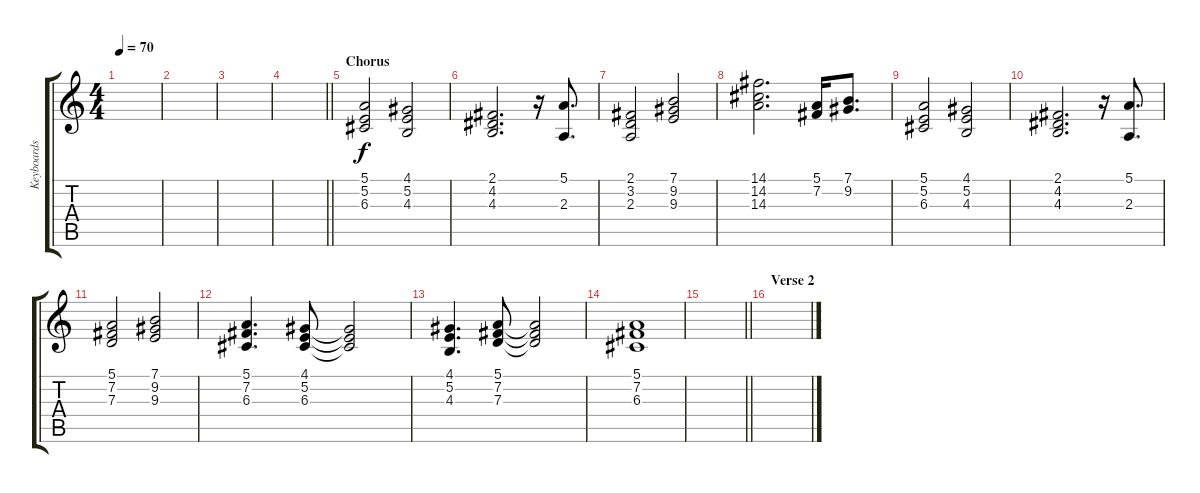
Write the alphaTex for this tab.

\track ("Keyboards Chorus" "Keyboards ") {instrument synthbrass1}
\staff {score tabs}
\tuning (E4 B3 G3 D3 A2 E2) {hide}
\ts (4 4)
\tempo 70
\clef g2
\ks c
|
|
|
\barLineRight lightlight
|
\section ("" "Chorus")
(5.1 5.2 6.3).2 (4.1 5.2 4.3).2 |
(2.1 4.2 4.3).2{d} r.16 (5.1 2.3).8{d} |
(2.1 3.2 2.3).2 (7.1 9.2 9.3).2 |
(14.1 14.2 14.3).2{d} (5.1 7.2).16 (7.1 9.2).8{d} |
(5.1 5.2 6.3).2 (4.1 5.2 4.3).2 |
(2.1 4.2 4.3).2{d} r.16 (5.1 2.3).8{d} |
(5.1 7.2 7.3).2 (7.1 9.2 9.3).2 |
(5.1 7.2 6.3).4{d} (4.1 5.2 6.3).8 (4.1{t} 5.2{t} 6.3{t}).2 |
(4.1 5.2 4.3).4{d} (5.1 7.2 7.3).8 (5.1{t} 7.2{t} 7.3{t}).2 |
(5.1 7.2 6.3).1 |
\barLineRight lightlight
|
\section ("" "Verse 2")
